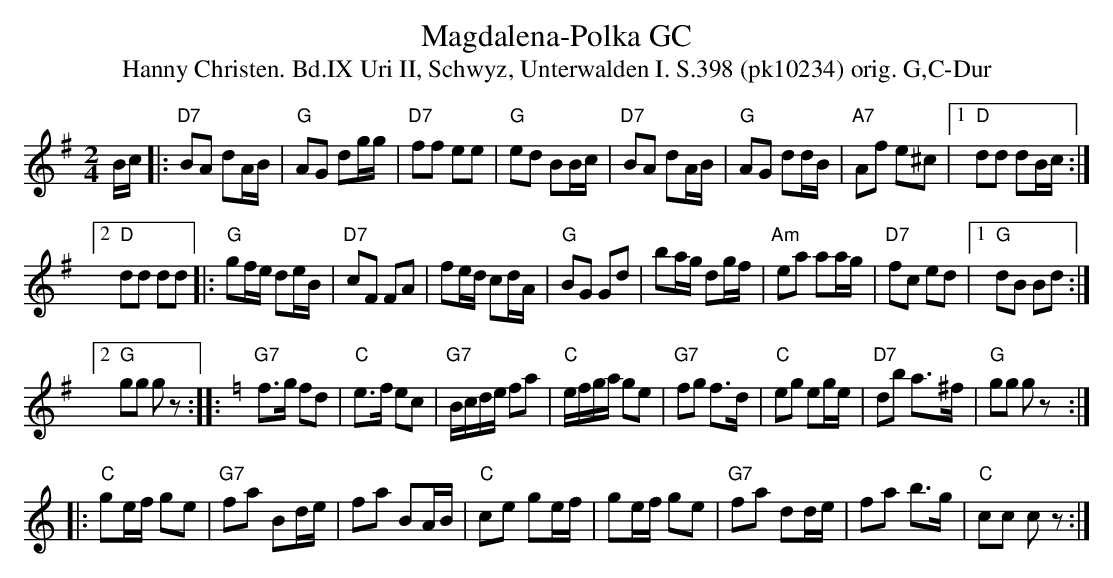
X:1
T: Magdalena-Polka GC
T:Hanny Christen. Bd.IX Uri II, Schwyz, Unterwalden I. S.398 (pk10234) orig. G,C-Dur
M:2/4
L:1/16
K:G
Bc |: "D7"B2A2 d2AB | "G"A2G2 d2gg | "D7"f2f2 e2e2 | "G"e2d2 B2Bc | "D7"B2A2 d2AB | "G"A2G2 d2dB | "A7"A2f2 e2^c2 |1 "D"d2d2 d2Bc :|2
"D"d2d2 d2d2 |:"G"g2fe d2eB | "D7"c2F2 F2A2 | f2ed c2dA | "G"B2G2 G2d2 | b2ag d2gf | "Am"e2a2 a2ag | "D7"f2c2 e2d2 |1 "G"d2B2 B2d2 :|2
"G"g2g2 g2 z2 :: [K:C] "G7"f3g f2d2 | "C"e3f e2c2 | "G7"Bcde  f2a2 | "C"efga g2e2 | "G7"f2g2 f3d | "C"e2g2 e2ge | "D7"d2b2 a3^f | "G"g2g2 g2 z2 ::
"C"g2ef g2e2 | "G7"f2a2 B2de | f2a2 B2AB | "C"c2e2 g2ef | g2ef g2e2 | "G7"f2a2 d2de | f2a2 b3g | "C"c2c2 c2 z2 :|
